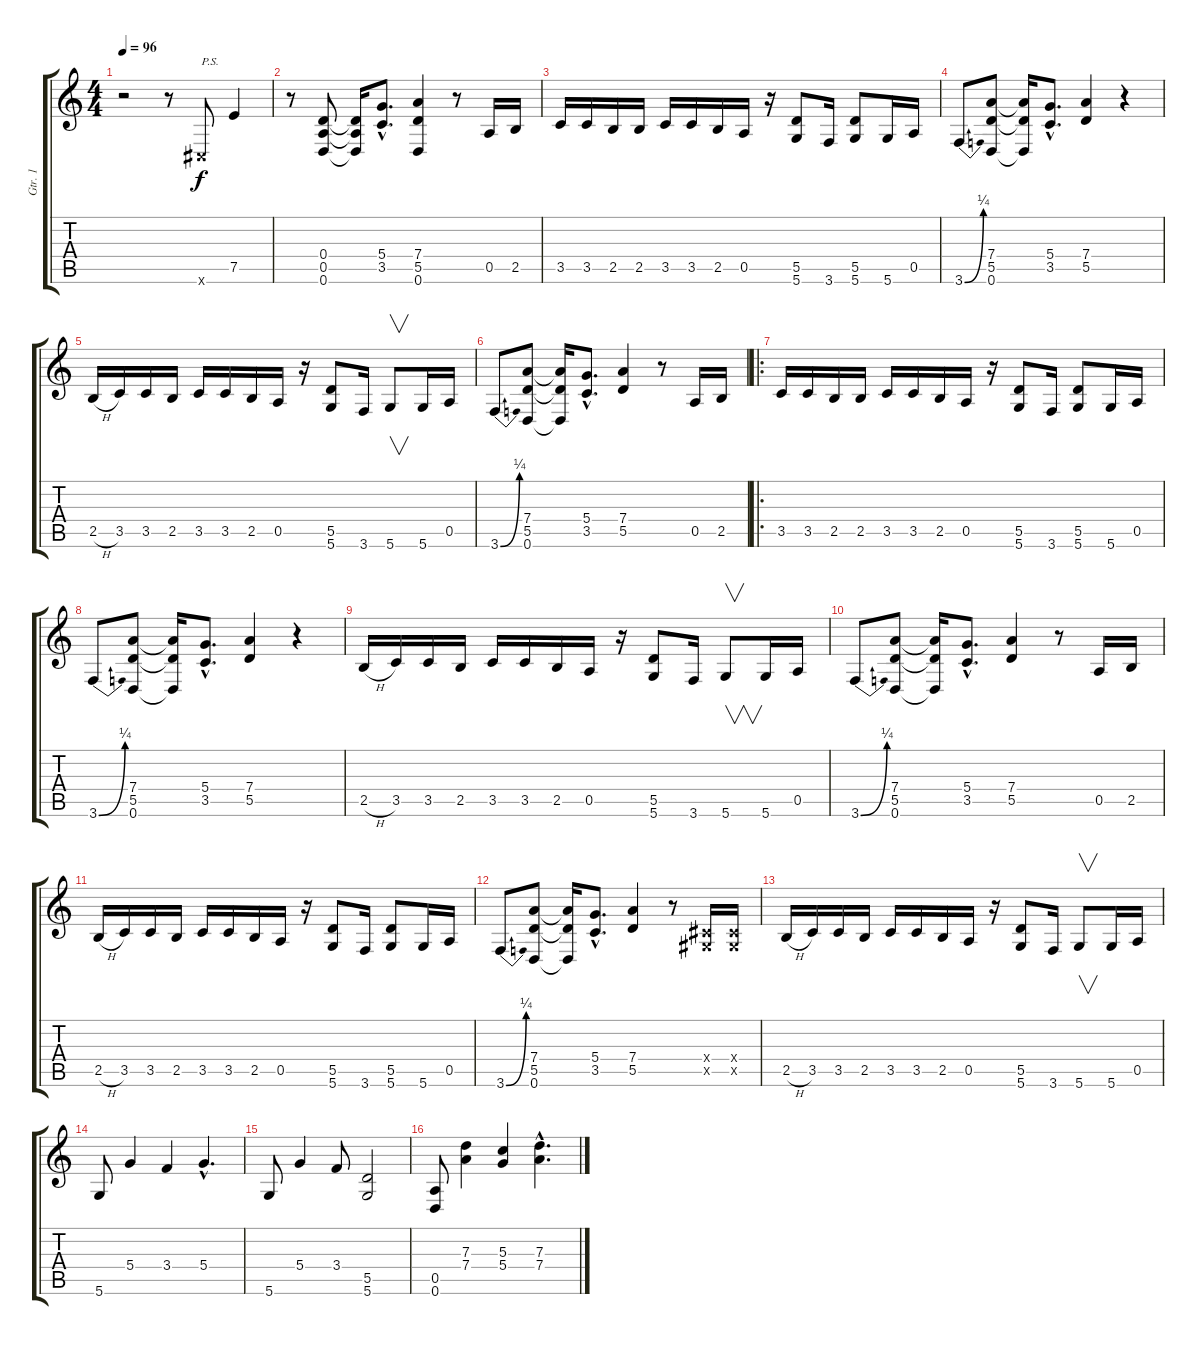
\track ("Gtr. 1" "Gtr. 1") {instrument overdrivenguitar}
\staff {score tabs}
\tuning (E4 B3 G3 D3 A2 D2) {hide}
\ts (4 4)
\tempo 96
\clef g2
\ks c
r.2{dy f instrument overdrivenguitar} r.8 -1.6{x}.8{txt "P.S."} 7.5.4 |
r.8 (0.4 0.5 0.6).8 (0.4{t} 0.5{t} 0.6{t}).16 (5.4{hac} 3.5{hac}).8{d} (7.4 5.5 0.6).4 r.8 0.5.16 2.5.16 |
3.5.16 3.5.16 2.5.16 2.5.16 3.5.16 3.5.16 2.5.16 0.5.16 r.16 (5.5 5.6).8 3.6.16 (5.5 5.6).8 5.6.16 0.5.16 |
3.6{be (bend 0 0 60 1)}.8 (7.4 5.5 0.6).8 (7.4{t} 5.5{t} 0.6{t}).16 (5.4{hac} 3.5{hac}).8{d} (7.4 5.5).4 r.4 |
2.5{h}.16 3.5.16 3.5.16 2.5.16 3.5.16 3.5.16 2.5.16 0.5.16 r.16 (5.5 5.6).8 3.6.16 5.6.8{v} 5.6.16 0.5.16 |
3.6{be (bend 0 0 60 1)}.8 (7.4 5.5 0.6).8 (7.4{t} 5.5{t} 0.6{t}).16 (5.4{hac} 3.5{hac}).8{d} (7.4 5.5).4 r.8 0.5.16 2.5.16 |
\ro
3.5.16 3.5.16 2.5.16 2.5.16 3.5.16 3.5.16 2.5.16 0.5.16 r.16 (5.5 5.6).8 3.6.16 (5.5 5.6).8 5.6.16 0.5.16 |
3.6{be (bend 0 0 60 1)}.8 (7.4 5.5 0.6).8 (7.4{t} 5.5{t} 0.6{t}).16 (5.4{hac} 3.5{hac}).8{d} (7.4 5.5).4 r.4 |
2.5{h}.16 3.5.16 3.5.16 2.5.16 3.5.16 3.5.16 2.5.16 0.5.16 r.16 (5.5 5.6).8 3.6.16 5.6.8{v} 5.6.16 0.5.16 |
3.6{be (bend 0 0 60 1)}.8 (7.4 5.5 0.6).8 (7.4{t} 5.5{t} 0.6{t}).16 (5.4{hac} 3.5{hac}).8{d} (7.4 5.5).4 r.8 0.5.16 2.5.16 |
2.5{h}.16 3.5.16 3.5.16 2.5.16 3.5.16 3.5.16 2.5.16 0.5.16 r.16 (5.5 5.6).8 3.6.16 (5.5 5.6).8 5.6.16 0.5.16 |
3.6{be (bend 0 0 60 1)}.8 (7.4 5.5 0.6).8 (7.4{t} 5.5{t} 0.6{t}).16 (5.4{hac} 3.5{hac}).8{d} (7.4 5.5).4 r.8 (-1.4{x} -1.5{x}).16 (-1.4{x} -1.5{x}).16 |
2.5{h}.16 3.5.16 3.5.16 2.5.16 3.5.16 3.5.16 2.5.16 0.5.16 r.16 (5.5 5.6).8 3.6.16 5.6.8{v} 5.6.16 0.5.16 |
5.6.8 5.4.4 3.4.4 5.4{hac}.4{d} |
5.6.8 5.4.4 3.4.8 (5.5 5.6).2 |
(0.5 0.6).8 (7.3 7.4).4 (5.3 5.4).4 (7.3{hac} 7.4{hac}).4{d}
